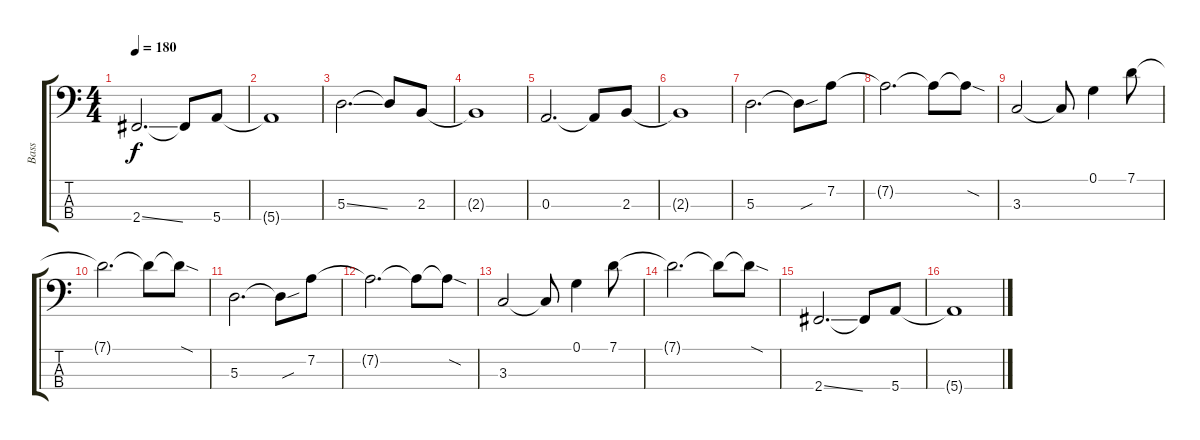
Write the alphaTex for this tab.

\track ("Bass" "Bass") {instrument electricbassfinger}
\staff {score tabs}
\tuning (G2 D2 A1 E1) {hide}
\ts (4 4)
\tempo 180
\clef f4
\ks c
2.4{ss}.2{d dy f} 2.4{t}.8 5.4.8 |
5.4{t}.1 |
5.3{ss}.2{d} 5.3{t}.8 2.3.8 |
2.3{t}.1 |
0.3.2{d} 0.3{t}.8 2.3.8 |
2.3{t}.1 |
5.3.2{d} 5.3{sou t}.8 7.2.8 |
7.2{t}.2{d} 7.2{t}.8 7.2{sod t}.8 |
3.3.2 3.3{t}.8 0.1.4 7.1.8 |
7.1{t}.2{d} 7.1{t}.8 7.1{sod t}.8 |
5.3.2{d} 5.3{sou t}.8 7.2.8 |
7.2{t}.2{d} 7.2{t}.8 7.2{sod t}.8 |
3.3.2 3.3{t}.8 0.1.4 7.1.8 |
7.1{t}.2{d} 7.1{t}.8 7.1{sod t}.8 |
2.4{ss}.2{d} 2.4{t}.8 5.4.8 |
5.4{t}.1
